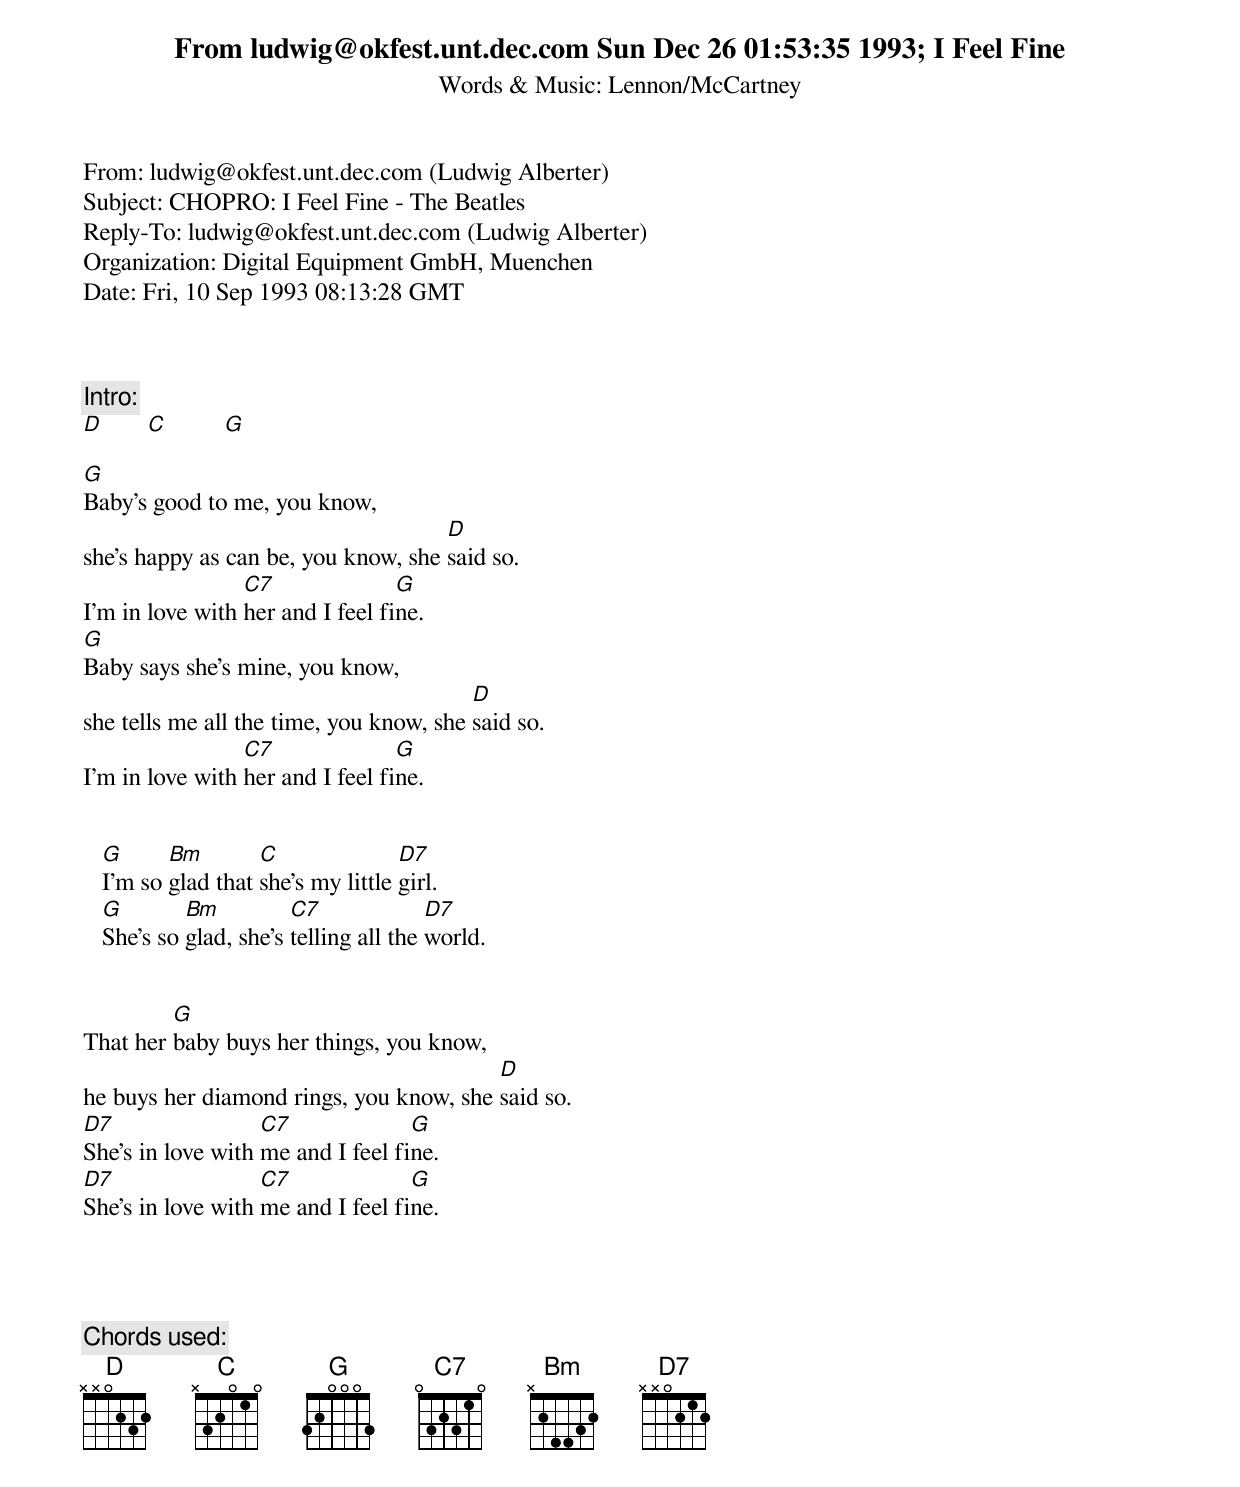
From ludwig@okfest.unt.dec.com Sun Dec 26 01:53:35 1993
From: ludwig@okfest.unt.dec.com (Ludwig Alberter)
Subject: CHOPRO: I Feel Fine - The Beatles
Reply-To: ludwig@okfest.unt.dec.com (Ludwig Alberter)
Organization: Digital Equipment GmbH, Muenchen
Date: Fri, 10 Sep 1993 08:13:28 GMT


{title: I Feel Fine}
{subtitle: Words & Music: Lennon/McCartney}

{c:Intro:}
[D]       [C]         [G]

[G]Baby's good to me, you know,
she's happy as can be, you know, she [D]said so.
I'm in love with [C7]her and I feel fi[G]ne.
[G]Baby says she's mine, you know,
she tells me all the time, you know, she [D]said so.
I'm in love with [C7]her and I feel fi[G]ne.


   [G]I'm so [Bm]glad that [C]she's my little [D7]girl.
   [G]She's so [Bm]glad, she's [C7]telling all the [D7]world.


That her [G]baby buys her things, you know,
he buys her diamond rings, you know, she [D]said so.
[D7]She's in love with [C7]me and I feel fi[G]ne.
[D7]She's in love with [C7]me and I feel fi[G]ne.




{c:Chords used:}
